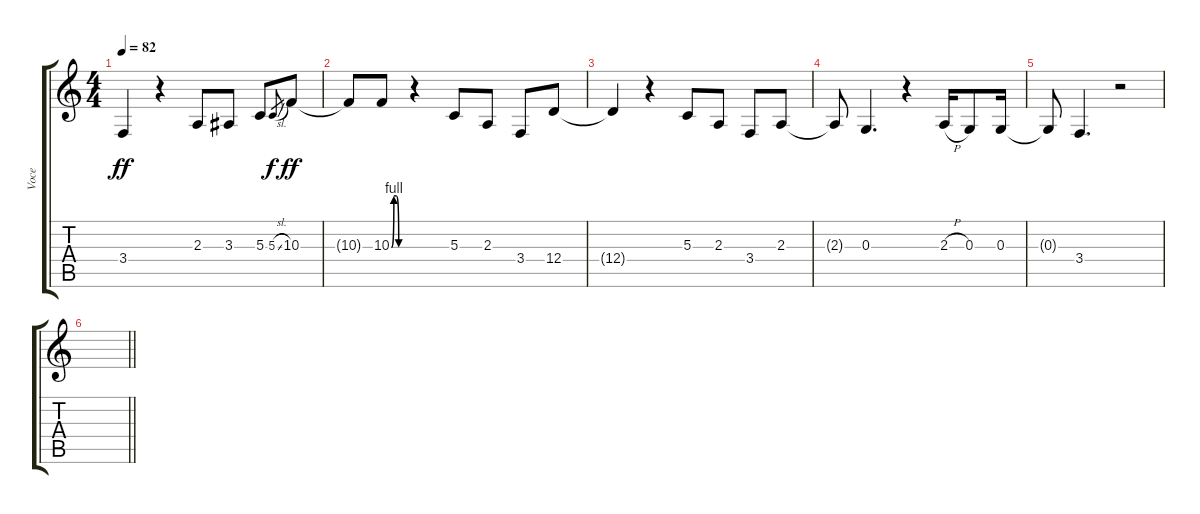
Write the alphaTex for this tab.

\track ("Voce" "Voce") {instrument clarinet}
\staff {score tabs}
\tuning (E4 B3 G3 D3 A2 E2) {hide}
\ts (4 4)
\tempo 82
\clef g2
\ks c
3.4.4{dy ff} r.4 2.3.8 3.3.8 5.3.8 5.3{sl}.8{gr dy f} 10.3.8{dy ff} |
10.3{t}.8 10.3{be (custom 0 0 10 4 20 4 30 0 60 0)}.8 r.4 5.3.8 2.3.8 3.4.8 12.4.8 |
12.4{t}.4 r.4 5.3.8 2.3.8 3.4.8 2.3.8 |
2.3{t}.8 0.3.4{d} r.4 2.3{h}.16 0.3.8 0.3.16 |
0.3{t}.8 3.4.4{d} r.2 |
\barLineRight lightlight
